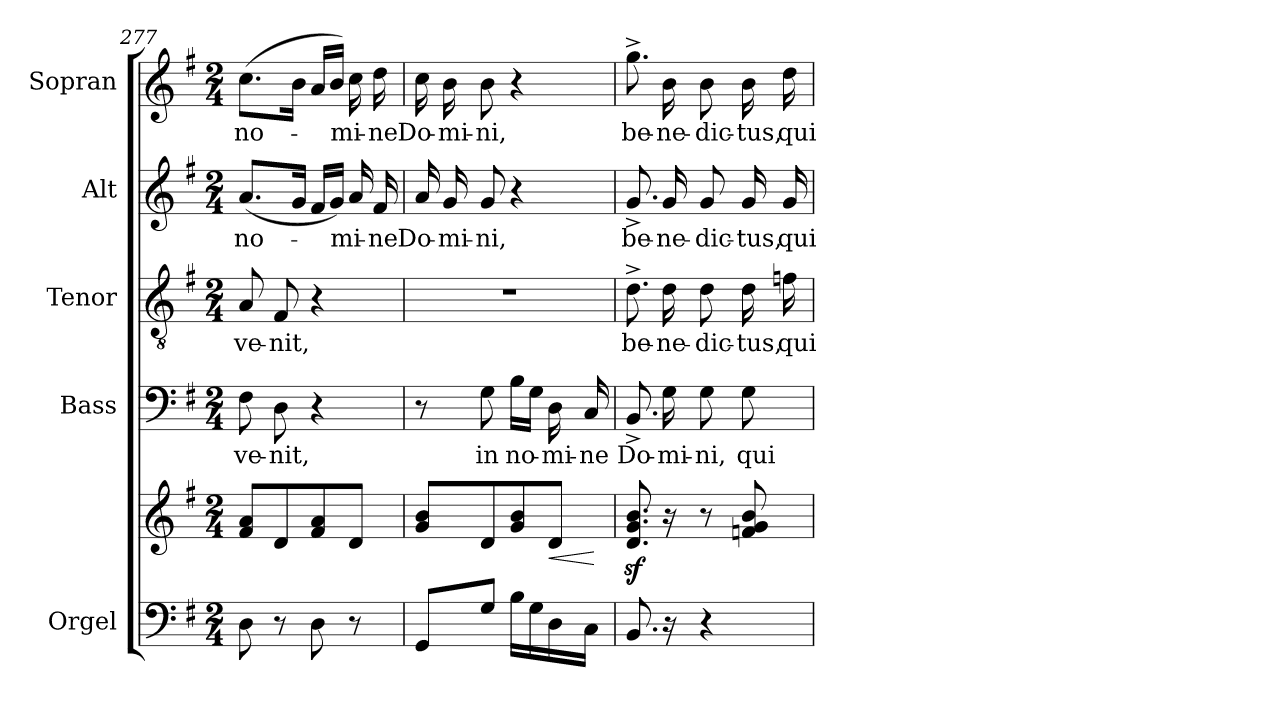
**kern	**kern	**dynam	**kern	**text	**kern	**text	**kern	**text	**kern	**text
*part5	*part5	*part5	*part4	*part4	*part3	*part3	*part2	*part2	*part1	*part1
*staff6	*staff5	*staff5/6	*staff4	*staff4	*staff3	*staff3	*staff2	*staff2	*staff1	*staff1
*I"Orgel	*	*	*I"Bass	*	*I"Tenor	*	*I"Alt	*	*I"Sopran	*
*I'Org.	*	*	*I'B.	*	*I'T.	*	*I'A.	*	*I'S.	*
*clefF4	*clefG2	*	*clefF4	*	*clefGv2	*	*clefG2	*	*clefG2	*
*k[f#]	*k[f#]	*	*k[f#]	*	*k[f#]	*	*k[f#]	*	*k[f#]	*
*G:	*G:	*	*G:	*	*G:	*	*G:	*	*G:	*
*M2/4	*M2/4	*	*M2/4	*	*M2/4	*	*M2/4	*	*M2/4	*
=277	=277	=277	=277	=277	=277	=277	=277	=277	=277	=277
!	!	!	!	!LO:LY:b	!	!LO:LY:b	!	!LO:LY:b	!	!LO:LY:b
8D\	8f#/ 8a/L	.	8F#\	ve-	8A/	ve-	(<8.a/L	no-	(>8.cc\L	no-
!	!	!	!	!LO:LY:b	!	!LO:LY:b	!	!	!	!
8r	8d/	.	8D\	-nit,	8F#/	-nit,	.	.	.	.
.	.	.	.	.	.	.	16g/Jk	.	16b\Jk	.
8D\	8f#/ 8a/	.	4r	.	4r	.	16f#/LL	.	16a/LL	.
.	.	.	.	.	.	.	16g/JJ)	.	16b/JJ)	.
!	!	!	!	!	!	!	!	!LO:LY:b	!	!LO:LY:b
8r	8d/J	.	.	.	.	.	16a/	-mi-	16cc\	-mi-
!	!	!	!	!	!	!	!	!LO:LY:b	!	!LO:LY:b
.	.	.	.	.	.	.	16f#/	-ne	16dd\	-ne
=278	=278	=278	=278	=278	=278	=278	=278	=278	=278	=278
!	!	!	!	!	!	!	!	!LO:LY:b	!	!LO:LY:b
8GG/L	8g/ 8b/L	.	8r	.	2r	.	16a/	Do-	16cc\	Do-
!	!	!	!	!	!	!	!	!LO:LY:b	!	!LO:LY:b
.	.	.	.	.	.	.	16g/	-mi-	16b\	-mi-
!	!	!	!	!LO:LY:b	!	!	!	!LO:LY:b	!	!LO:LY:b
8G/J	8d/	.	8G\	in	.	.	8g/	-ni,	8b\	-ni,
!	!	!	!	!LO:LY:b	!	!	!	!	!	!
16B\LL	8g/ 8b/	.	16B\LL	no-	.	.	4r	.	4r	.
16G\	.	.	16G\JJ	.	.	.	.	.	.	.
!	!	!LO:HP:b	!	!LO:LY:b	!	!	!	!	!	!
16D\	8d/J	<	16D\	-mi-	.	.	.	.	.	.
!	!	!	!	!LO:LY:b	!	!	!	!	!	!
16C\JJ	.	.	16C/	-ne	.	.	.	.	.	.
.	.	[	.	.	.	.	.	.	.	.
!!LO:LB:g=z
=279	=279	=279	=279	=279	=279	=279	=279	=279	=279	=279
!	!	!	!	!LO:LY:b	!	!LO:LY:b	!	!LO:LY:b	!	!LO:LY:b
8.BB/	8.d/z< 8.g/z< 8.b/z<	.	8.BB^>/	Do-	8.d^>\	be-	8.g^>/	be-	8.gg^>\	be-
!	!	!	!	!LO:LY:b	!	!LO:LY:b	!	!LO:LY:b	!	!LO:LY:b
16r	16r	.	16G\	-mi-	16d\	-ne-	16g/	-ne-	16b\	-ne-
!	!	!	!	!LO:LY:b	!	!LO:LY:b	!	!LO:LY:b	!	!LO:LY:b
4r	8r	.	8G\	-ni,	8d\	-dic-	8g/	-dic-	8b\	-dic-
!	!	!	!	!LO:LY:b	!	!LO:LY:b	!	!LO:LY:b	!	!LO:LY:b
.	8fn/ 8g/ 8b/	.	8G\	qui	16d\	-tus,	16g/	-tus,	16b\	-tus,
!	!	!	!	!	!	!LO:LY:b	!	!LO:LY:b	!	!LO:LY:b
.	.	.	.	.	16fn\	qui	16g/	qui	16dd\	qui
=	=	=	=	=	=	=	=	=	=	=
*-	*-	*-	*-	*-	*-	*-	*-	*-	*-	*-
